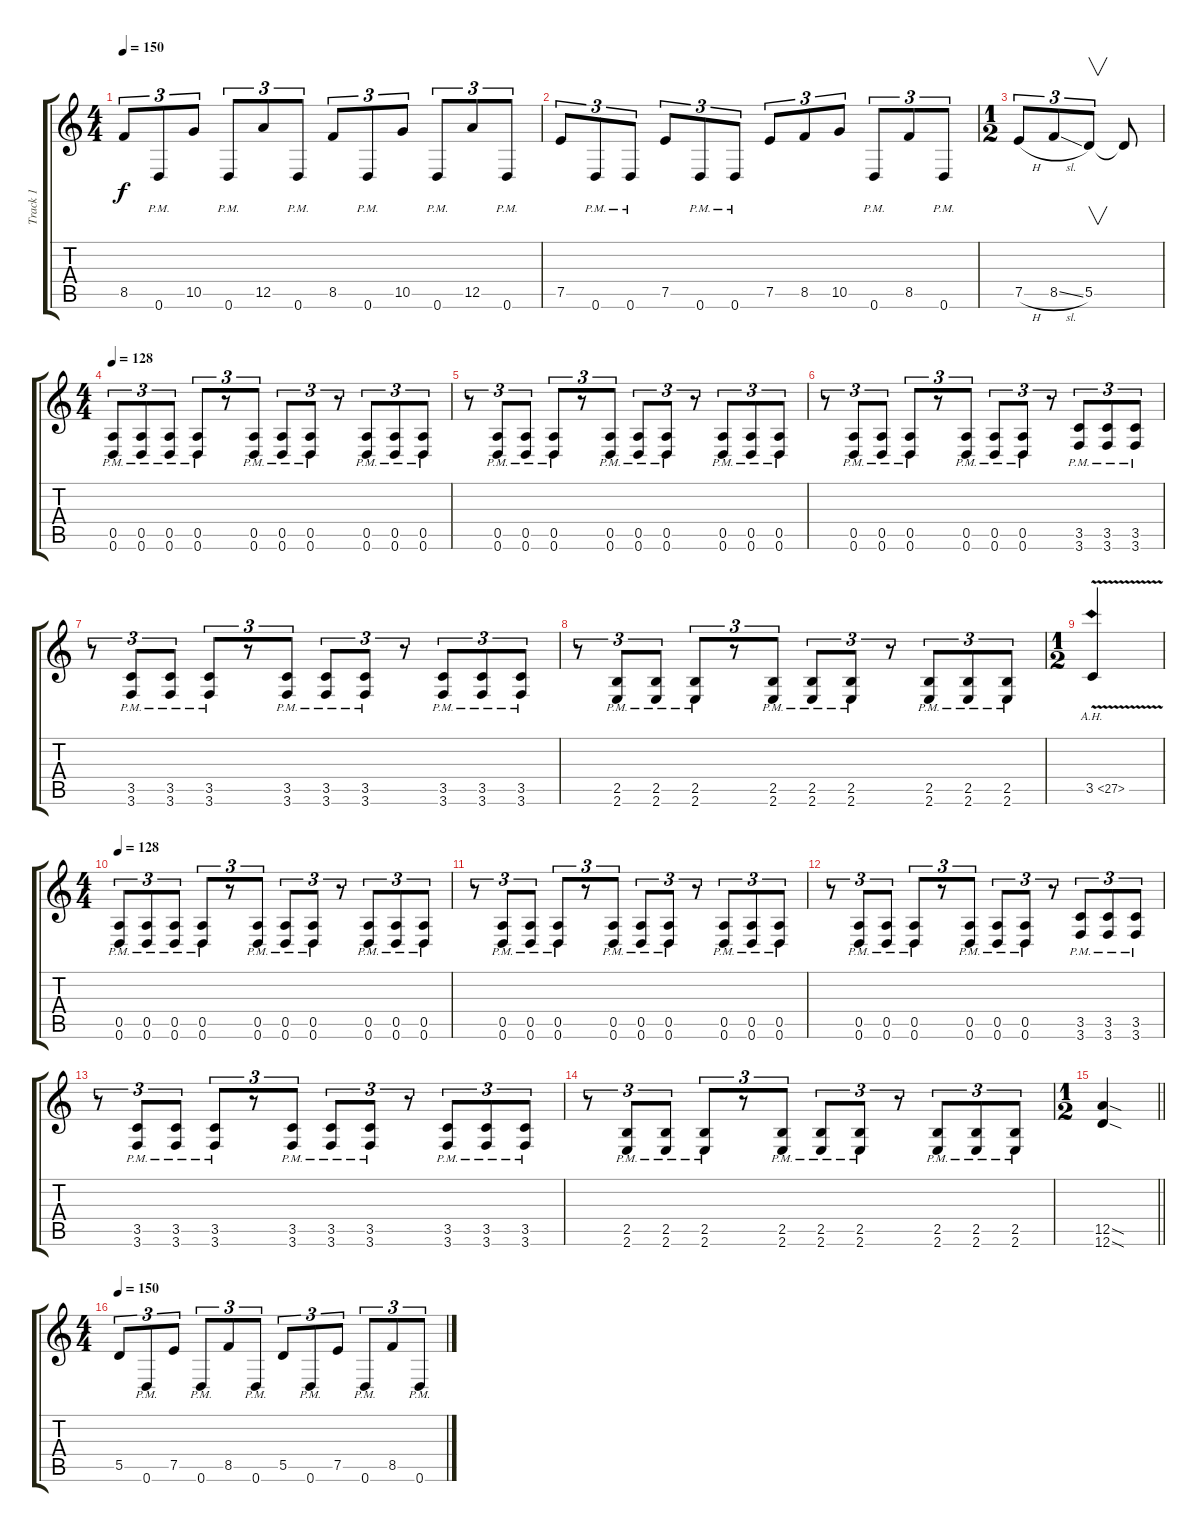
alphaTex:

\track ("Track 1" "Track 1") {instrument distortionguitar}
\staff {score tabs}
\tuning (E4 B3 G3 D3 A2 D2) {hide}
\ts (4 4)
\tempo 150
\clef g2
\ks c
8.5.8{tu (3 2) dy f} 0.6{pm}.8{tu (3 2)} 10.5.8{tu (3 2)} 0.6{pm}.8{tu (3 2)} 12.5.8{tu (3 2)} 0.6{pm}.8{tu (3 2)} 8.5.8{tu (3 2)} 0.6{pm}.8{tu (3 2)} 10.5.8{tu (3 2)} 0.6{pm}.8{tu (3 2)} 12.5.8{tu (3 2)} 0.6{pm}.8{tu (3 2)} |
7.5.8{tu (3 2)} 0.6{pm}.8{tu (3 2)} 0.6{pm}.8{tu (3 2)} 7.5.8{tu (3 2)} 0.6{pm}.8{tu (3 2)} 0.6{pm}.8{tu (3 2)} 7.5.8{tu (3 2)} 8.5.8{tu (3 2)} 10.5.8{tu (3 2)} 0.6{pm}.8{tu (3 2)} 8.5.8{tu (3 2)} 0.6{pm}.8{tu (3 2)} |
\ts (1 2)
7.5{h}.8{tu (3 2)} 8.5{sl}.8{tu (3 2)} 5.5.8{v tu (3 2)} 5.5{t}.8 |
\ts (4 4)
\tempo 128
(0.5{pm} 0.6{pm}).8{tu (3 2)} (0.5{pm} 0.6{pm}).8{tu (3 2)} (0.5{pm} 0.6{pm}).8{tu (3 2)} (0.5{pm} 0.6{pm}).8{tu (3 2)} r.8{tu (3 2)} (0.5{pm} 0.6{pm}).8{tu (3 2)} (0.5{pm} 0.6{pm}).8{tu (3 2)} (0.5{pm} 0.6{pm}).8{tu (3 2)} r.8{tu (3 2)} (0.5{pm} 0.6{pm}).8{tu (3 2)} (0.5{pm} 0.6{pm}).8{tu (3 2)} (0.5{pm} 0.6{pm}).8{tu (3 2)} |
r.8{tu (3 2)} (0.5{pm} 0.6{pm}).8{tu (3 2)} (0.5{pm} 0.6{pm}).8{tu (3 2)} (0.5{pm} 0.6{pm}).8{tu (3 2)} r.8{tu (3 2)} (0.5{pm} 0.6{pm}).8{tu (3 2)} (0.5{pm} 0.6{pm}).8{tu (3 2)} (0.5{pm} 0.6{pm}).8{tu (3 2)} r.8{tu (3 2)} (0.5{pm} 0.6{pm}).8{tu (3 2)} (0.5{pm} 0.6{pm}).8{tu (3 2)} (0.5{pm} 0.6{pm}).8{tu (3 2)} |
r.8{tu (3 2)} (0.5{pm} 0.6{pm}).8{tu (3 2)} (0.5{pm} 0.6{pm}).8{tu (3 2)} (0.5{pm} 0.6{pm}).8{tu (3 2)} r.8{tu (3 2)} (0.5{pm} 0.6{pm}).8{tu (3 2)} (0.5{pm} 0.6{pm}).8{tu (3 2)} (0.5{pm} 0.6{pm}).8{tu (3 2)} r.8{tu (3 2)} (3.5{pm} 3.6{pm}).8{tu (3 2)} (3.5{pm} 3.6{pm}).8{tu (3 2)} (3.5{pm} 3.6{pm}).8{tu (3 2)} |
r.8{tu (3 2)} (3.5{pm} 3.6{pm}).8{tu (3 2)} (3.5{pm} 3.6{pm}).8{tu (3 2)} (3.5{pm} 3.6{pm}).8{tu (3 2)} r.8{tu (3 2)} (3.5{pm} 3.6{pm}).8{tu (3 2)} (3.5{pm} 3.6{pm}).8{tu (3 2)} (3.5{pm} 3.6{pm}).8{tu (3 2)} r.8{tu (3 2)} (3.5{pm} 3.6{pm}).8{tu (3 2)} (3.5{pm} 3.6{pm}).8{tu (3 2)} (3.5{pm} 3.6{pm}).8{tu (3 2)} |
r.8{tu (3 2)} (2.5{pm} 2.6{pm}).8{tu (3 2)} (2.5{pm} 2.6{pm}).8{tu (3 2)} (2.5{pm} 2.6{pm}).8{tu (3 2)} r.8{tu (3 2)} (2.5{pm} 2.6{pm}).8{tu (3 2)} (2.5{pm} 2.6{pm}).8{tu (3 2)} (2.5{pm} 2.6{pm}).8{tu (3 2)} r.8{tu (3 2)} (2.5{pm} 2.6{pm}).8{tu (3 2)} (2.5{pm} 2.6{pm}).8{tu (3 2)} (2.5{pm} 2.6{pm}).8{tu (3 2)} |
\ts (1 2)
3.5{ah 24 v}.4 |
\ts (4 4)
\tempo 128
(0.5{pm} 0.6{pm}).8{tu (3 2)} (0.5{pm} 0.6{pm}).8{tu (3 2)} (0.5{pm} 0.6{pm}).8{tu (3 2)} (0.5{pm} 0.6{pm}).8{tu (3 2)} r.8{tu (3 2)} (0.5{pm} 0.6{pm}).8{tu (3 2)} (0.5{pm} 0.6{pm}).8{tu (3 2)} (0.5{pm} 0.6{pm}).8{tu (3 2)} r.8{tu (3 2)} (0.5{pm} 0.6{pm}).8{tu (3 2)} (0.5{pm} 0.6{pm}).8{tu (3 2)} (0.5{pm} 0.6{pm}).8{tu (3 2)} |
r.8{tu (3 2)} (0.5{pm} 0.6{pm}).8{tu (3 2)} (0.5{pm} 0.6{pm}).8{tu (3 2)} (0.5{pm} 0.6{pm}).8{tu (3 2)} r.8{tu (3 2)} (0.5{pm} 0.6{pm}).8{tu (3 2)} (0.5{pm} 0.6{pm}).8{tu (3 2)} (0.5{pm} 0.6{pm}).8{tu (3 2)} r.8{tu (3 2)} (0.5{pm} 0.6{pm}).8{tu (3 2)} (0.5{pm} 0.6{pm}).8{tu (3 2)} (0.5{pm} 0.6{pm}).8{tu (3 2)} |
r.8{tu (3 2)} (0.5{pm} 0.6{pm}).8{tu (3 2)} (0.5{pm} 0.6{pm}).8{tu (3 2)} (0.5{pm} 0.6{pm}).8{tu (3 2)} r.8{tu (3 2)} (0.5{pm} 0.6{pm}).8{tu (3 2)} (0.5{pm} 0.6{pm}).8{tu (3 2)} (0.5{pm} 0.6{pm}).8{tu (3 2)} r.8{tu (3 2)} (3.5{pm} 3.6{pm}).8{tu (3 2)} (3.5{pm} 3.6{pm}).8{tu (3 2)} (3.5{pm} 3.6{pm}).8{tu (3 2)} |
r.8{tu (3 2)} (3.5{pm} 3.6{pm}).8{tu (3 2)} (3.5{pm} 3.6{pm}).8{tu (3 2)} (3.5{pm} 3.6{pm}).8{tu (3 2)} r.8{tu (3 2)} (3.5{pm} 3.6{pm}).8{tu (3 2)} (3.5{pm} 3.6{pm}).8{tu (3 2)} (3.5{pm} 3.6{pm}).8{tu (3 2)} r.8{tu (3 2)} (3.5{pm} 3.6{pm}).8{tu (3 2)} (3.5{pm} 3.6{pm}).8{tu (3 2)} (3.5{pm} 3.6{pm}).8{tu (3 2)} |
r.8{tu (3 2)} (2.5{pm} 2.6{pm}).8{tu (3 2)} (2.5{pm} 2.6{pm}).8{tu (3 2)} (2.5{pm} 2.6{pm}).8{tu (3 2)} r.8{tu (3 2)} (2.5{pm} 2.6{pm}).8{tu (3 2)} (2.5{pm} 2.6{pm}).8{tu (3 2)} (2.5{pm} 2.6{pm}).8{tu (3 2)} r.8{tu (3 2)} (2.5{pm} 2.6{pm}).8{tu (3 2)} (2.5{pm} 2.6{pm}).8{tu (3 2)} (2.5{pm} 2.6{pm}).8{tu (3 2)} |
\ts (1 2)
\barLineRight lightlight
(12.5{sod} 12.6{sod}).4 |
\ts (4 4)
\tempo 150
5.5.8{tu (3 2)} 0.6{pm}.8{tu (3 2)} 7.5.8{tu (3 2)} 0.6{pm}.8{tu (3 2)} 8.5.8{tu (3 2)} 0.6{pm}.8{tu (3 2)} 5.5.8{tu (3 2)} 0.6{pm}.8{tu (3 2)} 7.5.8{tu (3 2)} 0.6{pm}.8{tu (3 2)} 8.5.8{tu (3 2)} 0.6{pm}.8{tu (3 2)}
